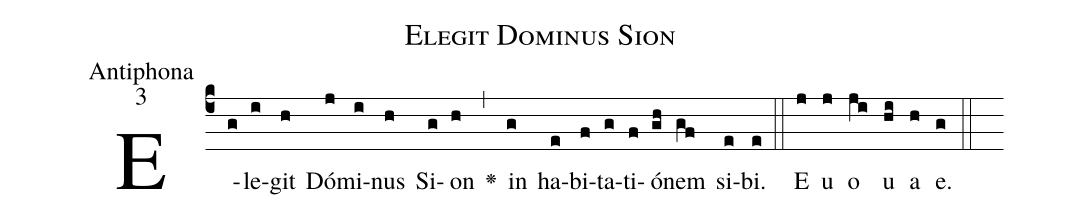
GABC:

name:Elegit Dominus Sion;
office-part:Antiphona;
mode:3;
%%
(c4)E(g)le(i)git(h) Dó(j)mi(i)nus(h) Si(g)on(h) <v>\greheightstar</v>(,) in(g) ha(e)bi(f)ta(g)ti(f)ó(gh)nem(gf) si(e)bi.(e) (::) E(j) u(j) o(ji) u(hi) a(h) e.(g) (::)
